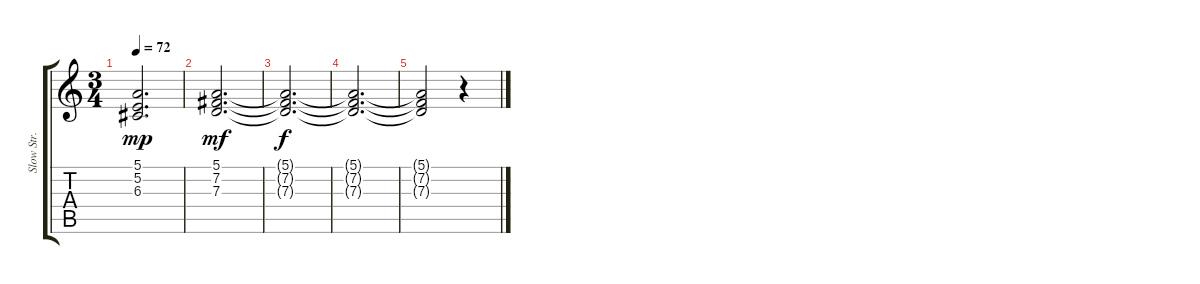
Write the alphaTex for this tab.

\track ("Slow Str." "Slow Str.") {instrument stringensemble2}
\staff {score tabs}
\tuning (E4 B3 G3 D3 A2 E2) {hide}
\ts (3 4)
\tempo 72
\clef g2
\ks c
(5.1 5.2 6.3).2{d dy mp} |
(5.1 7.2 7.3).2{d dy mf} |
(5.1{t} 7.2{t} 7.3{t}).2{d dy f} |
(5.1{t} 7.2{t} 7.3{t}).2{d} |
(5.1{t} 7.2{t} 7.3{t}).2 r.4
